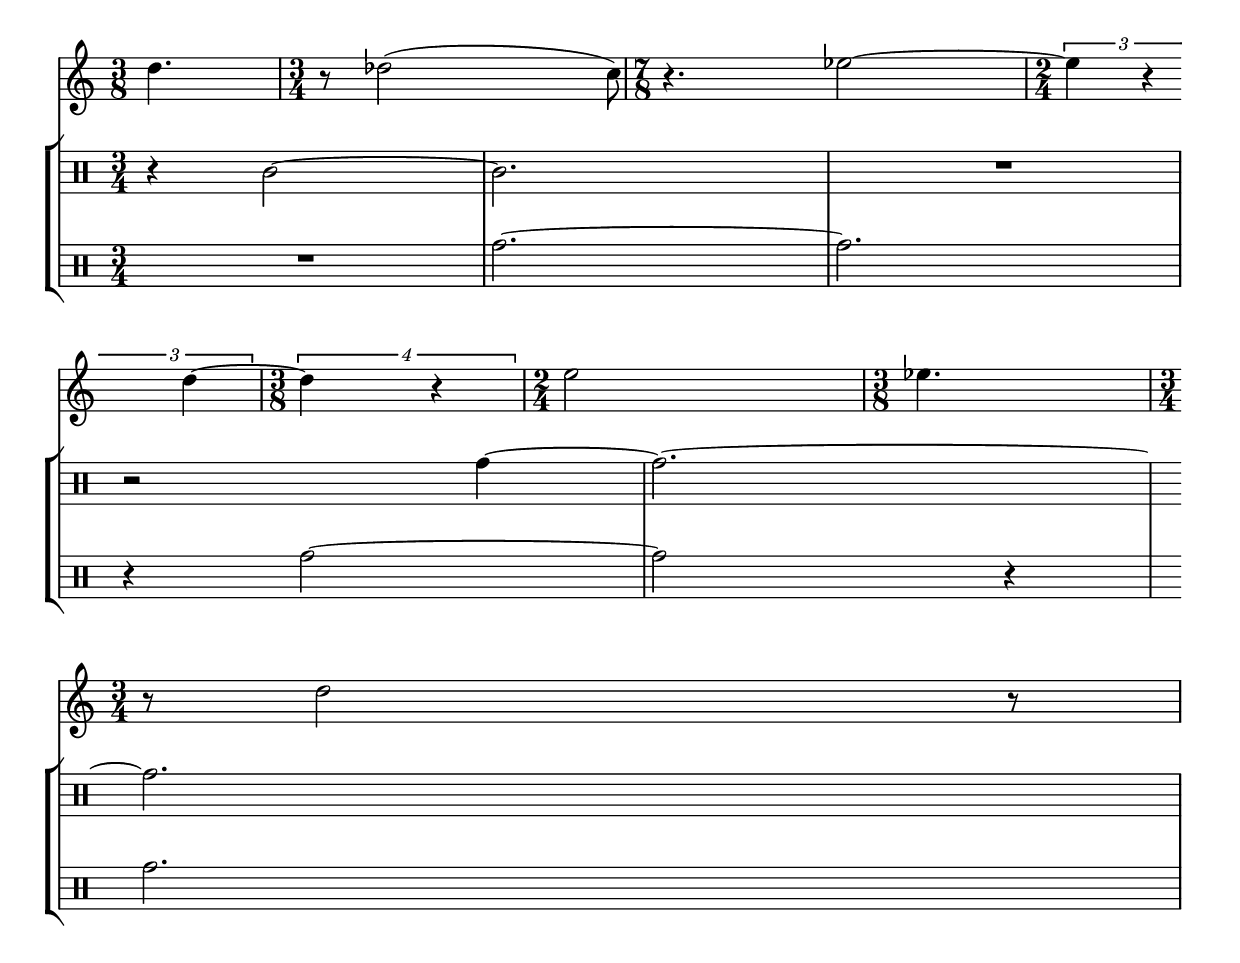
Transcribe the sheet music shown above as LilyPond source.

%% Do not edit this file; it is auto-generated from LSR http://lsr.dsi.unimi.it
%% This file is in the public domain.
\version "2.11.38"

\header {
  lsrtags = "rhythms, percussion"

  texidoc = "
In the following snippet, two parts have a completely different time
signature, yet remain synchronized. The bar lines can no longer be
printed at the @code{Score} level; to allow independent bar lines in
each part, the @code{Barline_engraver} is moved from the @code{Score}
context to the @code{Staff} context. 

"
  doctitle = "Printing music with different time signatures"
} % begin verbatim
% Thanks to Adam James Wilson for this snippet

\paper {
  indent = #0
  ragged-right = ##t
}

global = { \time 3/4 { s2.*3 } \bar "" \break { s2.*3 } }

\layout {
  \context {
    \Score
    \remove "Timing_translator"
    \remove "Time_signature_engraver"
    \remove "Default_bar_line_engraver"
    \override SpacingSpanner #'uniform-stretching = ##t
    \override SpacingSpanner #'strict-note-spacing = ##t
    proportionalNotationDuration = #(ly:make-moment 1 64)
  }
  \context {
    \Staff
    \consists "Timing_translator"
    \consists "Default_bar_line_engraver"
    \consists "Time_signature_engraver"
  }
  \context {
    \Voice
    \remove "Forbid_line_break_engraver"
    tupletFullLength = ##t
  }
}

Bassklarinette = \new Staff <<
  \global {
    \bar "|"
    \clef treble
    \time 3/8
    d''4.
    
    \bar "|"
    \time 3/4
    r8 des''2( c''8)
    
    \bar "|"
    \time 7/8
    r4. ees''2 ~
    
    \bar "|"
    \time 2/4
    \tupletUp
    \times 2/3 { ees''4 r4 d''4 ~ }
    
    \bar "|"
    \time 3/8
    \tupletUp
    \times 3/4 { d''4 r4 }
    
    \bar "|"
    \time 2/4
    e''2
    
    \bar "|"
    \time 3/8
    es''4.
    
    \bar "|"
    \time 3/4
    r8 d''2 r8
    \bar "|"
  }
>>

Perkussion = \new StaffGroup <<
  \new Staff <<
    \global {
      \bar "|"
      \clef percussion
      \time 3/4
      r4 c'2 ~
      
      \bar "|"
      c'2.
      
      \bar "|"
      R2.
      
      \bar "|"
      r2 g'4 ~
      
      \bar "|"
      g'2. ~
      
      \bar "|"
      g'2.
    }
  >>
  \new Staff <<
    \global {
      \bar "|"
      \clef percussion
      \time 3/4
      R2.
      
      \bar "|"
      g'2. ~
      
      \bar "|"
      g'2.
      
      \bar "|"
      r4 g'2 ~
      
      \bar "|"
      g'2 r4
      
      \bar "|"
      g'2.
    }
  >>
>>

\score {
  <<  \Bassklarinette \Perkussion >>
}
